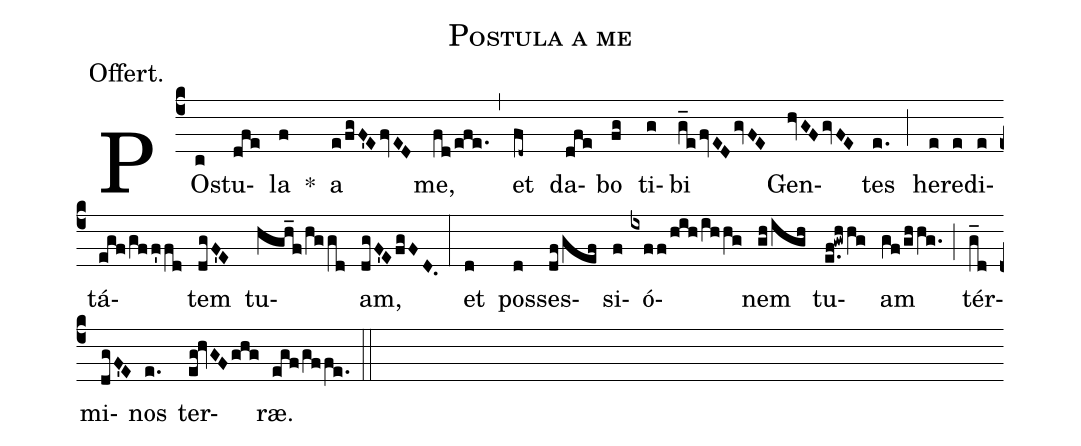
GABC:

name:Postula a me;
annotation:Offert.;
mode:4;
office-part:Offertory;
%%
(c4) PO(c)stu(dfe)la(f) *()
a(e!/fgF'EfvED) me,(fd!/efe.) (,)
et(fd~) da(dfe)bo(fg) ti(g)bi(g_efvEDgvFE) Gen(hvGFgvFE)tes(e.) (;)
he(e)re(e)di(e)tá(egf!/gff'fd)tem(dgF'E) tu(hgh_f!/hggd)am,(dgF'EfgFD.) (:)
et(d) pos(d)ses(df!/gef)si(f)ó(ixff!/hih!/ihhg)nem(gh!/igh) tu(e.f!gwhhg)am(gf!/ghhg.) (;)
tér(g_d)mi(dgF'E)nos(e.) ter(eg!hvGFghg)ræ.(egf!/gffe.) (::)
